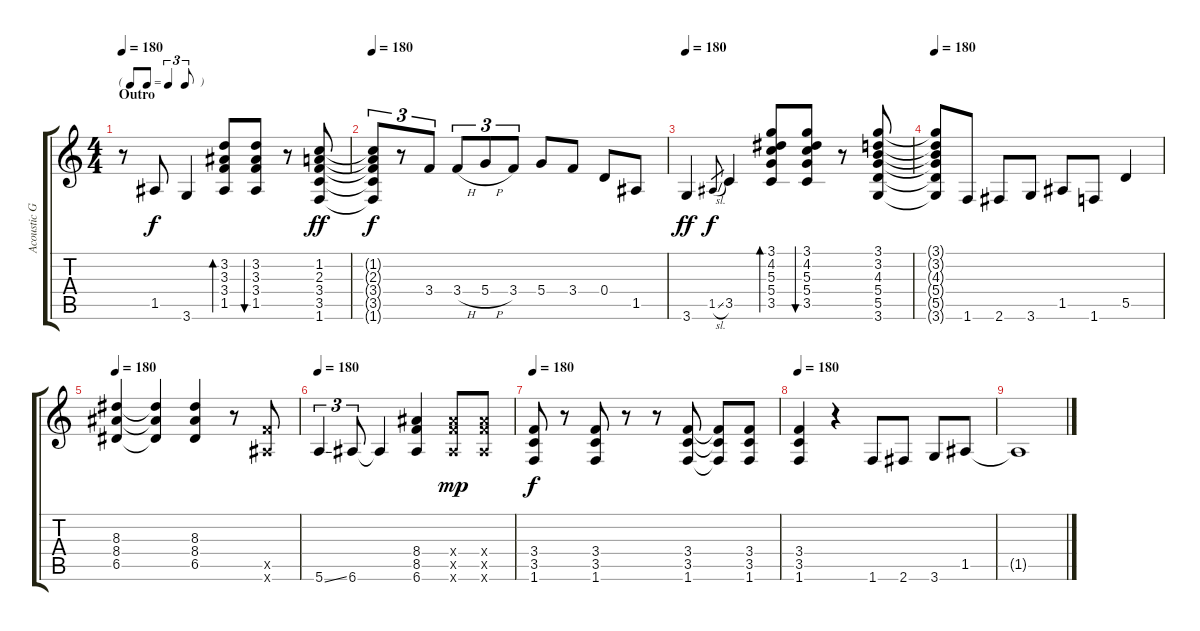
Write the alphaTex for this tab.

\track ("Acoustic Guitar" "Acoustic G") {instrument acousticguitarsteel}
\staff {score tabs}
\tuning (E4 B3 G3 D3 A2 E2) {hide}
\ts (4 4)
\tf triplet8th
\section ("" "Outro")
\tempo 180
\clef g2
\ks c
r.8{dy f} 1.5.8 3.6.4 (3.2 3.3 3.4 1.5).8{bd 60} (3.2 3.3 3.4 1.5).8{bu 60} r.8 (1.2 2.3 3.4 3.5 1.6).8{dy ff} |
\tempo 180
(1.2{t} 2.3{t} 3.4{t} 3.5{t} 1.6{t}).8{tu (3 2) dy f} r.8{tu (3 2)} 3.4.8{tu (3 2)} 3.4{h}.8{tu (3 2)} 5.4{h}.8{tu (3 2)} 3.4.8{tu (3 2)} 5.4.8 3.4.8 0.4.8 1.5.8 |
\tempo 180
3.6.4{dy ff} 1.5{sl}.8{gr dy f} 3.5.4 (3.1 4.2 5.3 5.4 3.5).8{bd 60} (3.1 4.2 5.3 5.4 3.5).8{bu 60} r.8 (3.1 3.2 4.3 5.4 5.5 3.6).8 |
\tempo 180
(3.1{t} 3.2{t} 4.3{t} 5.4{t} 5.5{t} 3.6{t}).8 1.6.8 2.6.8 3.6.8 1.5.8 1.6.8 5.5.4 |
\tempo 180
(8.3 8.4 6.5).4 (8.3{t} 8.4{t} 6.5{t}).4 (8.3 8.4 6.5).4 r.8 (8.5{x} 6.6{x}).8 |
\tempo 180
5.6{ss}.4{tu (3 2)} 6.6.8{tu (3 2)} 6.6{t}.4 (8.4 8.5 6.6).4 (8.4{x} 8.5{x} 6.6{x}).8{dy mp} (8.4{x} 8.5{x} 6.6{x}).8 |
\tempo 180
(3.4 3.5 1.6).8{dy f} r.8 (3.4 3.5 1.6).8 r.8 r.8 (3.4 3.5 1.6).8 (3.4{t} 3.5{t} 1.6{t}).8 (3.4 3.5 1.6).8 |
\tempo 180
(3.4 3.5 1.6).4 r.4 1.6.8 2.6.8 3.6.8 1.5.8 |
1.5{t}.1
